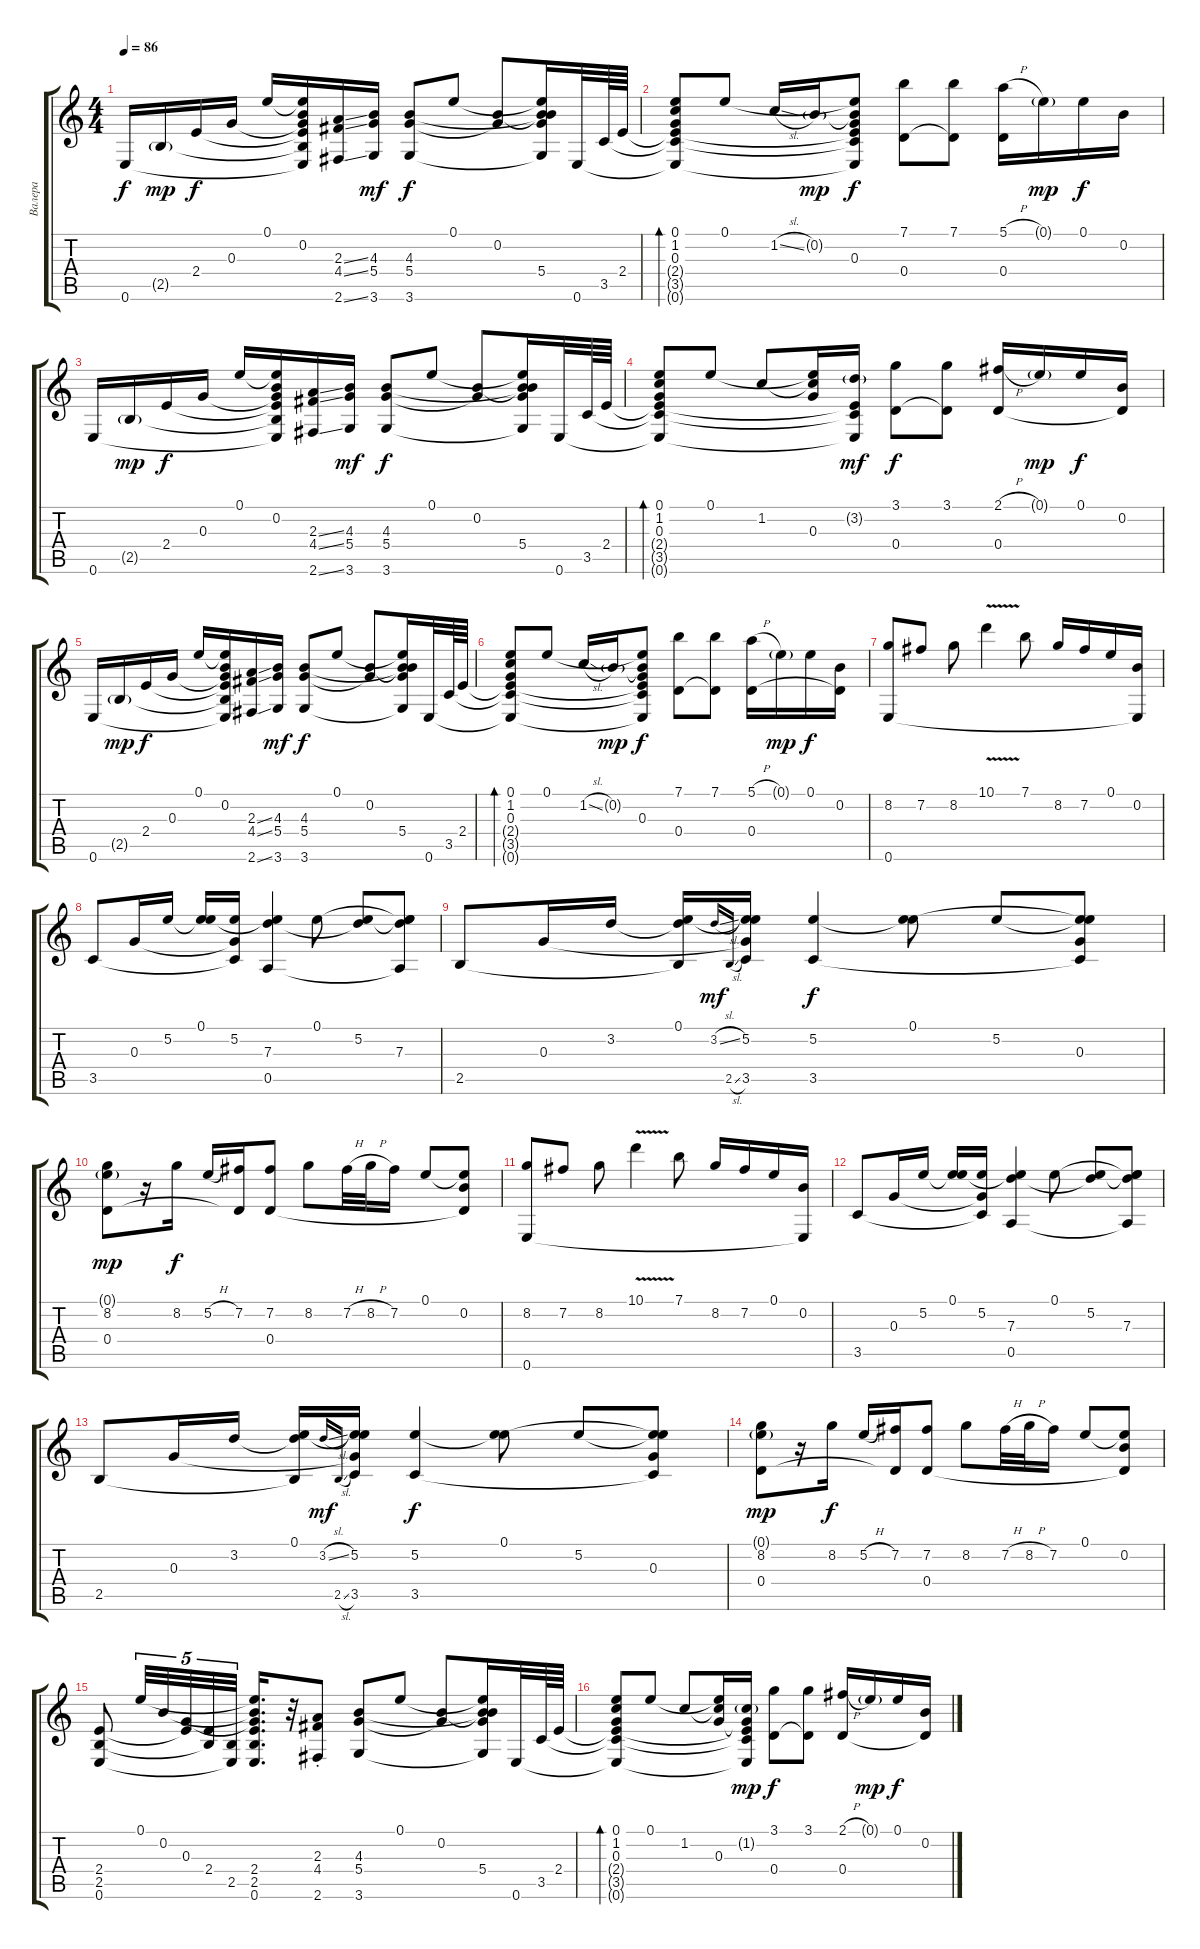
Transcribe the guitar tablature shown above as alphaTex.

\track ("Валера" "Валера") {instrument acousticguitarnylon}
\staff {score tabs}
\tuning (E4 B3 G3 D3 A2 E2) {hide}
\ts (4 4)
\tempo 86
\clef g2
\ks c
0.6.16{dy f} 2.5{g}.16{dy mp} 2.4.16{dy f} 0.3.16 0.1.16 (0.1{t} 0.2 0.3{t} 2.4{t} 2.5{t} 0.6{t}).16 (2.3{ss} 4.4{ss} 2.6{ss}).16 (4.3 5.4 3.6).16{dy mf} (4.3 5.4 3.6).8{dy f} 0.1.8 (0.2 5.4{t}).8 (0.1{t} 0.2{t} 4.3{t} 5.4 3.6{t}).16 0.6.32 3.5.64 2.4.64 |
(0.1 1.2 0.3 2.4{t} 3.5{t} 0.6{t}).8{bd 30} 0.1.8 1.2{sl}.16 0.2{g}.16{dy mp} (0.1{t} 0.2{t} 0.3 2.4{t} 3.5{t} 0.6{t}).8{dy f} (7.1 0.4).8 (7.1 0.4{t}).8 (5.1{h} 0.4).16 0.1{g}.16{dy mp} 0.1.16{dy f} 0.2.16 |
0.6.16 2.5{g}.16{dy mp} 2.4.16{dy f} 0.3.16 0.1.16 (0.1{t} 0.2 0.3{t} 2.4{t} 2.5{t} 0.6{t}).16 (2.3{ss} 4.4{ss} 2.6{ss}).16 (4.3 5.4 3.6).16{dy mf} (4.3 5.4 3.6).8{dy f} 0.1.8 (0.2 5.4{t}).8 (0.1{t} 0.2{t} 4.3{t} 5.4 3.6{t}).16 0.6.32 3.5.64 2.4.64 |
(0.1 1.2 0.3 2.4{t} 3.5{t} 0.6{t}).8{bd 30} 0.1.8 1.2.8 (0.1{t} 1.2{t} 0.3).16 (3.2{g} 2.4{t} 3.5{t} 0.6{t}).16{dy mf} (3.1 0.4).8{dy f} (3.1 0.4{t}).8 (2.1{h} 0.4).16 0.1{g}.16{dy mp} 0.1.16{dy f} (0.2 0.4{t}).16 |
0.6.16 2.5{g}.16{dy mp} 2.4.16{dy f} 0.3.16 0.1.16 (0.1{t} 0.2 0.3{t} 2.4{t} 2.5{t} 0.6{t}).16 (2.3{ss} 4.4{ss} 2.6{ss}).16 (4.3 5.4 3.6).16{dy mf} (4.3 5.4 3.6).8{dy f} 0.1.8 (0.2 5.4{t}).8 (0.1{t} 0.2{t} 4.3{t} 5.4 3.6{t}).16 0.6.32 3.5.64 2.4.64 |
(0.1 1.2 0.3 2.4{t} 3.5{t} 0.6{t}).8{bd 30} 0.1.8 1.2{sl}.16 0.2{g}.16{dy mp} (0.1{t} 0.2{t} 0.3 2.4{t} 3.5{t} 0.6{t}).8{dy f} (7.1 0.4).8 (7.1 0.4{t}).8 (5.1{h} 0.4).16 0.1{g}.16{dy mp} 0.1.16{dy f} (0.2 0.4{t}).16 |
(8.2 0.6).8 7.2.8 8.2.8 10.1{v}.4 7.1.8 8.2.16 7.2.16 0.1.16 (0.2 0.6{t}).16 |
3.5.8 0.3.16 5.2.16 (0.1 5.2{t}).16 (5.2 0.3{t} 3.5{t}).16 (0.1{t} 7.3 0.5).4 0.1.8 (5.2 7.3{t}).8 (0.1{t} 5.2{t} 7.3 0.5{t}).8 |
2.5.8 0.3.16 3.2.16 (0.1 3.2{t} 2.5{t}).16 3.2{sl}.16{gr onbeat dy mf} 2.5{sl}.16{gr onbeat} (0.1{t} 5.2 0.3{t} 3.5).16 (5.2 3.5).4{dy f} (0.1 5.2{t}).8 5.2.8 (0.1{t} 5.2{t} 0.3 3.5{t}).8 |
(0.1{g} 8.2 0.4).8{dy mp} r.16 8.2.16{dy f} 5.2{h}.16 (7.2 0.4{t}).16 (7.2 0.4).8 8.2.8 7.2{h}.32 8.2{h}.32 7.2.16 0.1.8 (0.1{t} 0.2 0.4{t}).8 |
(8.2 0.6).8 7.2.8 8.2.8 10.1{v}.4 7.1.8 8.2.16 7.2.16 0.1.16 (0.2 0.6{t}).16 |
3.5.8 0.3.16 5.2.16 (0.1 5.2{t}).16 (5.2 0.3{t} 3.5{t}).16 (0.1{t} 7.3 0.5).4 0.1.8 (5.2 7.3{t}).8 (0.1{t} 5.2{t} 7.3 0.5{t}).8 |
2.5.8 0.3.16 3.2.16 (0.1 3.2{t} 2.5{t}).16 3.2{sl}.16{gr onbeat dy mf} 2.5{sl}.16{gr onbeat} (0.1{t} 5.2 0.3{t} 3.5).16 (5.2 3.5).4{dy f} (0.1 5.2{t}).8 5.2.8 (0.1{t} 5.2{t} 0.3 3.5{t}).8 |
(0.1{g} 8.2 0.4).8{dy mp} r.16 8.2.16{dy f} 5.2{h}.16 (7.2 0.4{t}).16 (7.2 0.4).8 8.2.8 7.2{h}.32 8.2{h}.32 7.2.16 0.1.8 (0.1{t} 0.2 0.4{t}).8 |
(2.4 2.5 0.6).8 0.1.32{tu (5 4)} 0.2.32{tu (5 4)} (0.3 2.4{t}).32{tu (5 4)} (2.4 2.5{t}).32{tu (5 4)} (2.5 0.6{t}).32{tu (5 4)} (0.1{t} 0.2{t} 0.3{t} 2.4 2.5 0.6).16{d} r.32 (2.3{st} 4.4{st} 2.6{st}).8 (4.3 5.4 3.6).8 0.1.8 (0.2 5.4{t}).8 (0.1{t} 0.2{t} 4.3{t} 5.4 3.6{t}).16 0.6.32 3.5.64 2.4.64 |
(0.1 1.2 0.3 2.4{t} 3.5{t} 0.6{t}).8{bd 30} 0.1.8 1.2.8 (0.1{t} 1.2{t} 0.3).16 (1.2{g} 0.3{t} 2.4{t} 3.5{t} 0.6{t}).16{dy mp} (3.1 0.4).8{dy f} (3.1 0.4{t}).8 (2.1{h} 0.4).16 0.1{g}.16{dy mp} 0.1.16{dy f} (0.2 0.4{t}).16
